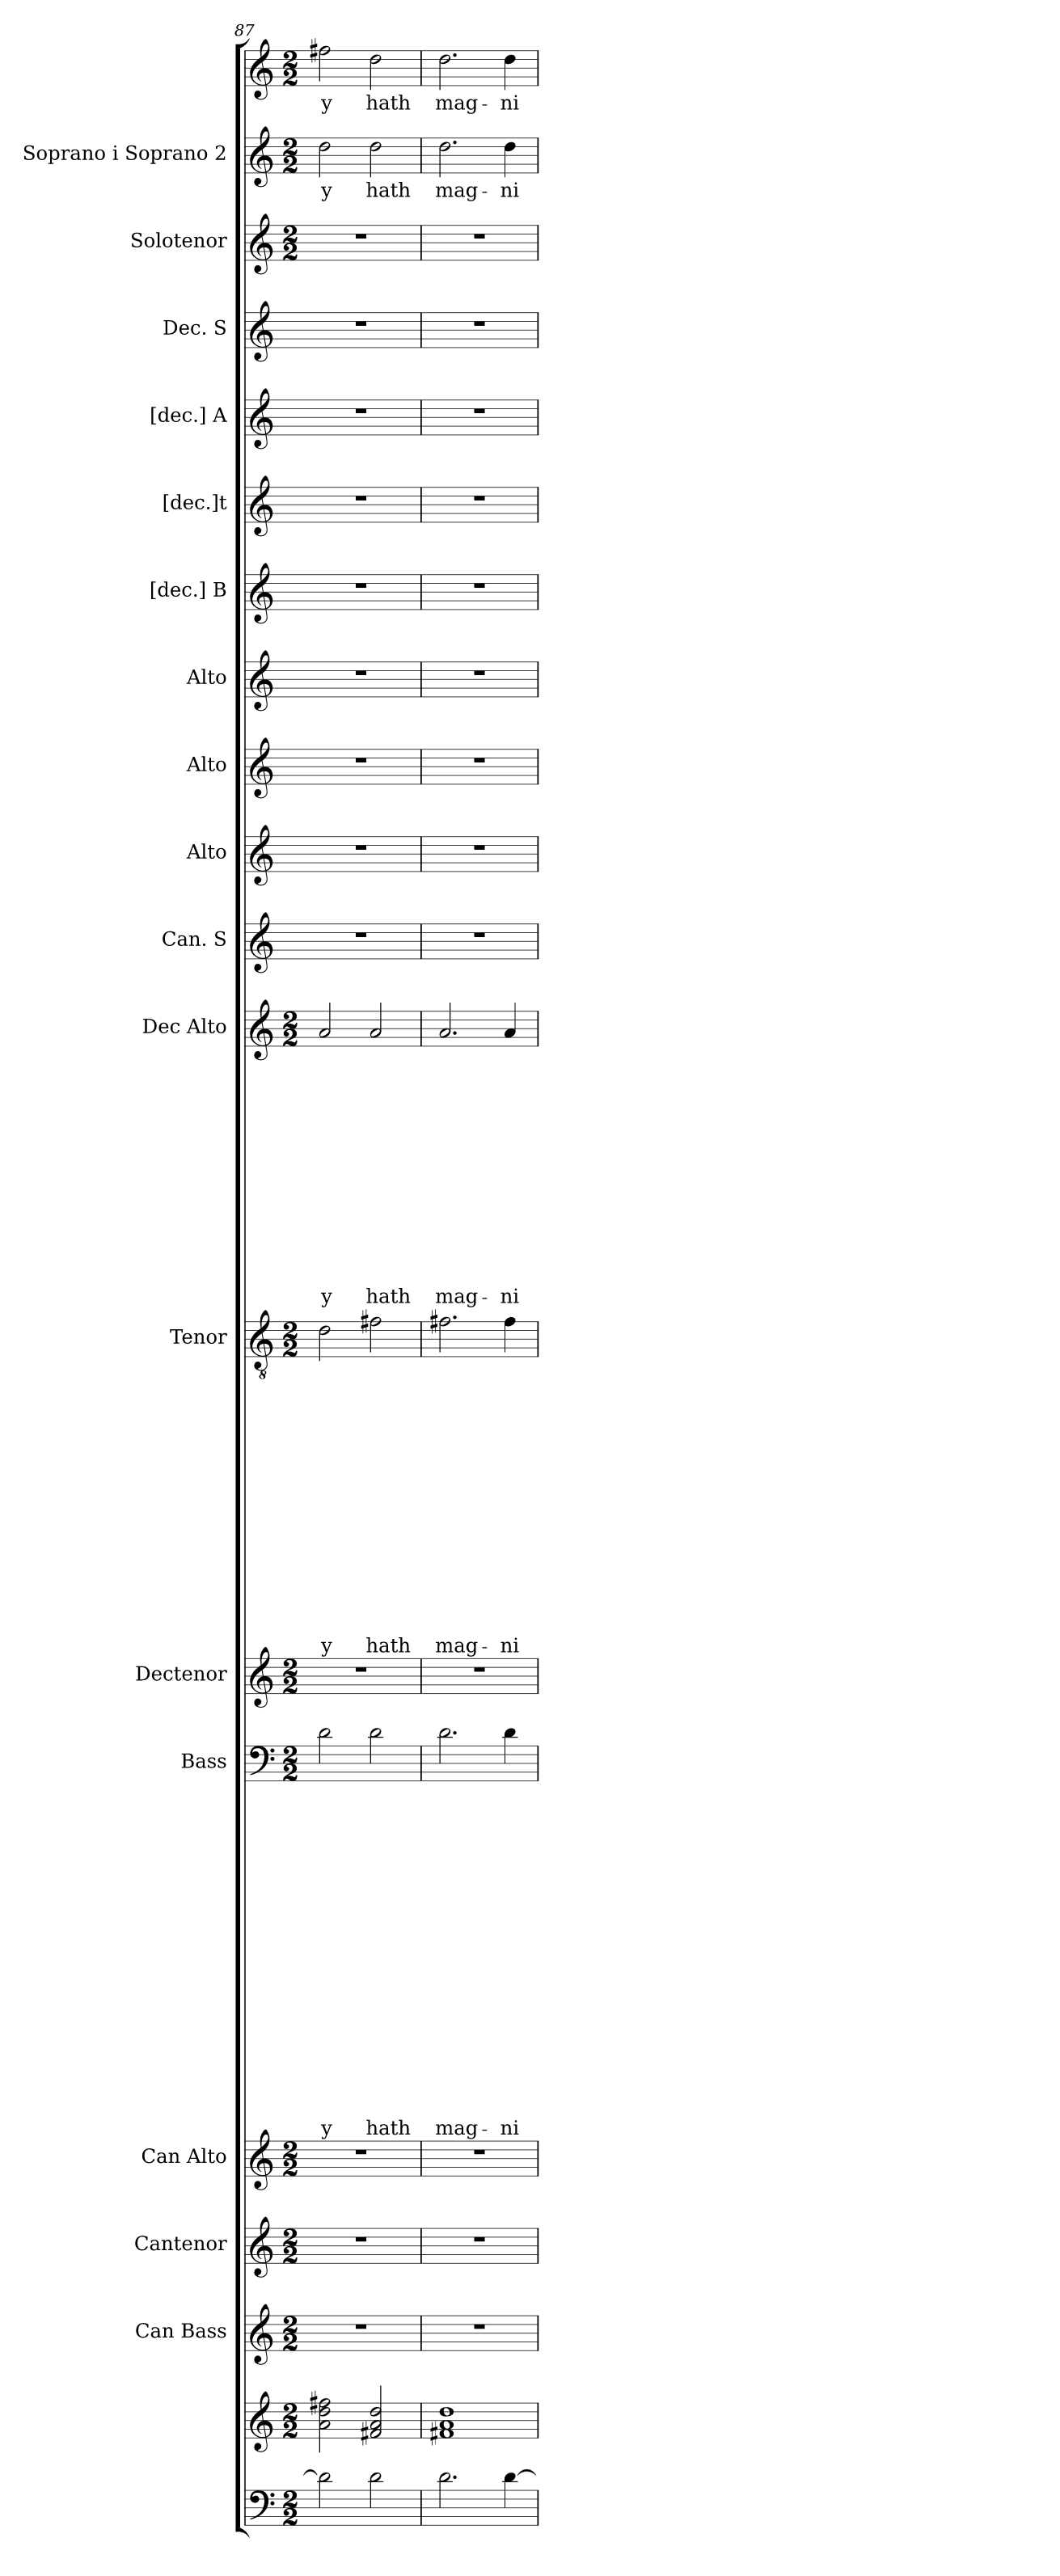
**kern	**kern	**kern	**kern	**kern	**kern	**text	**text	**text	**text	**text	**text	**text	**text	**text	**text	**text	**text	**text	**text	**text	**text	**text	**text	**kern	**kern	**text	**text	**text	**text	**text	**text	**text	**text	**text	**text	**text	**text	**text	**text	**text	**kern	**text	**text	**text	**text	**text	**text	**text	**text	**text	**text	**text	**text	**text	**kern	**kern	**kern	**kern	**kern	**kern	**kern	**kern	**kern	**kern	**text	**kern	**text
*part19	*part18	*part17	*part16	*part15	*part14	*part14	*part14	*part14	*part14	*part14	*part14	*part14	*part14	*part14	*part14	*part14	*part14	*part14	*part14	*part14	*part14	*part14	*part14	*part13	*part12	*part12	*part12	*part12	*part12	*part12	*part12	*part12	*part12	*part12	*part12	*part12	*part12	*part12	*part12	*part12	*part11	*part11	*part11	*part11	*part11	*part11	*part11	*part11	*part11	*part11	*part11	*part11	*part11	*part11	*part10	*part9	*part8	*part7	*part6	*part5	*part4	*part3	*part2	*part1	*part1	*part1	*part1
*staff20	*staff19	*staff18	*staff17	*staff16	*staff15	*staff15	*staff15	*staff15	*staff15	*staff15	*staff15	*staff15	*staff15	*staff15	*staff15	*staff15	*staff15	*staff15	*staff15	*staff15	*staff15	*staff15	*staff15	*staff14	*staff13	*staff13	*staff13	*staff13	*staff13	*staff13	*staff13	*staff13	*staff13	*staff13	*staff13	*staff13	*staff13	*staff13	*staff13	*staff13	*staff12	*staff12	*staff12	*staff12	*staff12	*staff12	*staff12	*staff12	*staff12	*staff12	*staff12	*staff12	*staff12	*staff12	*staff11	*staff10	*staff9	*staff8	*staff7	*staff6	*staff5	*staff4	*staff3	*staff2	*staff2	*staff1	*staff1
*	*	*I"Can Bass	*I"Cantenor	*I"Can Alto	*I"Bass	*	*	*	*	*	*	*	*	*	*	*	*	*	*	*	*	*	*	*I"Dectenor	*I"Tenor	*	*	*	*	*	*	*	*	*	*	*	*	*	*	*	*I"Dec Alto	*	*	*	*	*	*	*	*	*	*	*	*	*	*I"Can. S	*I"Alto	*I"Alto	*I"Alto	*I"[dec.] B	*I"[dec.]t	*I"[dec.] A	*I"Dec. S	*I"Solotenor	*I"Soprano i Soprano 2	*	*	*
*	*	*	*	*I'Can Alto	*I'Bass	*	*	*	*	*	*	*	*	*	*	*	*	*	*	*	*	*	*	*I'Dectenor	*	*	*	*	*	*	*	*	*	*	*	*	*	*	*	*	*I'Dec Alto	*	*	*	*	*	*	*	*	*	*	*	*	*	*	*	*	*	*	*	*	*	*	*I'Si	*	*	*
*clefF4	*clefG2	*clefG2	*clefG2	*clefG2	*clefF4	*	*	*	*	*	*	*	*	*	*	*	*	*	*	*	*	*	*	*clefG2	*clefGv2	*	*	*	*	*	*	*	*	*	*	*	*	*	*	*	*clefG2	*	*	*	*	*	*	*	*	*	*	*	*	*	*clefG2	*clefG2	*clefG2	*clefG2	*clefG2	*clefG2	*clefG2	*clefG2	*clefG2	*clefG2	*	*clefG2	*
*k[]	*k[]	*k[]	*k[]	*k[]	*k[]	*	*	*	*	*	*	*	*	*	*	*	*	*	*	*	*	*	*	*k[]	*k[]	*	*	*	*	*	*	*	*	*	*	*	*	*	*	*	*k[]	*	*	*	*	*	*	*	*	*	*	*	*	*	*k[]	*k[]	*k[]	*k[]	*k[]	*k[]	*k[]	*k[]	*k[]	*k[]	*	*k[]	*
*C:	*C:	*C:	*C:	*C:	*C:	*	*	*	*	*	*	*	*	*	*	*	*	*	*	*	*	*	*	*C:	*C:	*	*	*	*	*	*	*	*	*	*	*	*	*	*	*	*C:	*	*	*	*	*	*	*	*	*	*	*	*	*	*C:	*C:	*C:	*C:	*C:	*C:	*C:	*C:	*C:	*C:	*	*C:	*
*M2/2	*M2/2	*M2/2	*M2/2	*M2/2	*M2/2	*	*	*	*	*	*	*	*	*	*	*	*	*	*	*	*	*	*	*M2/2	*M2/2	*	*	*	*	*	*	*	*	*	*	*	*	*	*	*	*M2/2	*	*	*	*	*	*	*	*	*	*	*	*	*	*	*	*	*	*	*	*	*	*M2/2	*M2/2	*	*M2/2	*
=87	=87	=87	=87	=87	=87	=87	=87	=87	=87	=87	=87	=87	=87	=87	=87	=87	=87	=87	=87	=87	=87	=87	=87	=87	=87	=87	=87	=87	=87	=87	=87	=87	=87	=87	=87	=87	=87	=87	=87	=87	=87	=87	=87	=87	=87	=87	=87	=87	=87	=87	=87	=87	=87	=87	=87	=87	=87	=87	=87	=87	=87	=87	=87	=87	=87	=87	=87
!	!	!	!	!	!	!	!	!	!	!	!	!	!	!	!	!	!	!	!	!	!	!	!LO:LY:b	!	!	!	!	!	!	!	!	!	!	!	!	!	!	!	!	!LO:LY:b	!	!	!	!	!	!	!	!	!	!	!	!	!	!LO:LY:b	!	!	!	!	!	!	!	!	!	!	!LO:LY:b	!	!LO:LY:b
2d\]	2a\ 2dd\ 2ff#X\	1r	1r	1r	2d\	.	.	.	.	.	.	.	.	.	.	.	.	.	.	.	.	.	-y	1r	2d\	.	.	.	.	.	.	.	.	.	.	.	.	.	.	-y	2a/	.	.	.	.	.	.	.	.	.	.	.	.	-y	1r	1r	1r	1r	1r	1r	1r	1r	1r	2dd\	y	2ff#X\	-y
!	!	!	!	!	!	!	!	!	!	!	!	!	!	!	!	!	!	!	!	!	!	!	!LO:LY:b	!	!	!	!	!	!	!	!	!	!	!	!	!	!	!	!	!LO:LY:b	!	!	!	!	!	!	!	!	!	!	!	!	!	!LO:LY:b	!	!	!	!	!	!	!	!	!	!	!LO:LY:b	!	!LO:LY:b
2d\	2f#X/ 2a/ 2dd/	.	.	.	2d\	.	.	.	.	.	.	.	.	.	.	.	.	.	.	.	.	.	hath	.	2f#X\	.	.	.	.	.	.	.	.	.	.	.	.	.	.	hath	2a/	.	.	.	.	.	.	.	.	.	.	.	.	hath	.	.	.	.	.	.	.	.	.	2dd\	hath	2dd\	hath
=88	=88	=88	=88	=88	=88	=88	=88	=88	=88	=88	=88	=88	=88	=88	=88	=88	=88	=88	=88	=88	=88	=88	=88	=88	=88	=88	=88	=88	=88	=88	=88	=88	=88	=88	=88	=88	=88	=88	=88	=88	=88	=88	=88	=88	=88	=88	=88	=88	=88	=88	=88	=88	=88	=88	=88	=88	=88	=88	=88	=88	=88	=88	=88	=88	=88	=88	=88
!	!	!	!	!	!	!	!	!	!	!	!	!	!	!	!	!	!	!	!	!	!	!	!LO:LY:b	!	!	!	!	!	!	!	!	!	!	!	!	!	!	!	!	!LO:LY:b	!	!	!	!	!	!	!	!	!	!	!	!	!	!LO:LY:b	!	!	!	!	!	!	!	!	!	!	!LO:LY:b	!	!LO:LY:b
2.d\	1f#X 1a 1dd	1r	1r	1r	2.d\	.	.	.	.	.	.	.	.	.	.	.	.	.	.	.	.	.	mag-	1r	2.f#X\	.	.	.	.	.	.	.	.	.	.	.	.	.	.	mag-	2.a/	.	.	.	.	.	.	.	.	.	.	.	.	mag-	1r	1r	1r	1r	1r	1r	1r	1r	1r	2.dd\	-mag-	2.dd\	mag-
!	!	!	!	!	!	!	!	!	!	!	!	!	!	!	!	!	!	!	!	!	!	!	!LO:LY:b	!	!	!	!	!	!	!	!	!	!	!	!	!	!	!	!	!LO:LY:b	!	!	!	!	!	!	!	!	!	!	!	!	!	!LO:LY:b	!	!	!	!	!	!	!	!	!	!	!LO:LY:b	!	!LO:LY:b
[>4d\	.	.	.	.	4d\	.	.	.	.	.	.	.	.	.	.	.	.	.	.	.	.	.	-ni-	.	4f#\	.	.	.	.	.	.	.	.	.	.	.	.	.	.	-ni-	4a/	.	.	.	.	.	.	.	.	.	.	.	.	-ni-	.	.	.	.	.	.	.	.	.	4dd\	-ni-	4dd\	-ni-
=	=	=	=	=	=	=	=	=	=	=	=	=	=	=	=	=	=	=	=	=	=	=	=	=	=	=	=	=	=	=	=	=	=	=	=	=	=	=	=	=	=	=	=	=	=	=	=	=	=	=	=	=	=	=	=	=	=	=	=	=	=	=	=	=	=	=	=
*-	*-	*-	*-	*-	*-	*-	*-	*-	*-	*-	*-	*-	*-	*-	*-	*-	*-	*-	*-	*-	*-	*-	*-	*-	*-	*-	*-	*-	*-	*-	*-	*-	*-	*-	*-	*-	*-	*-	*-	*-	*-	*-	*-	*-	*-	*-	*-	*-	*-	*-	*-	*-	*-	*-	*-	*-	*-	*-	*-	*-	*-	*-	*-	*-	*-	*-	*-
